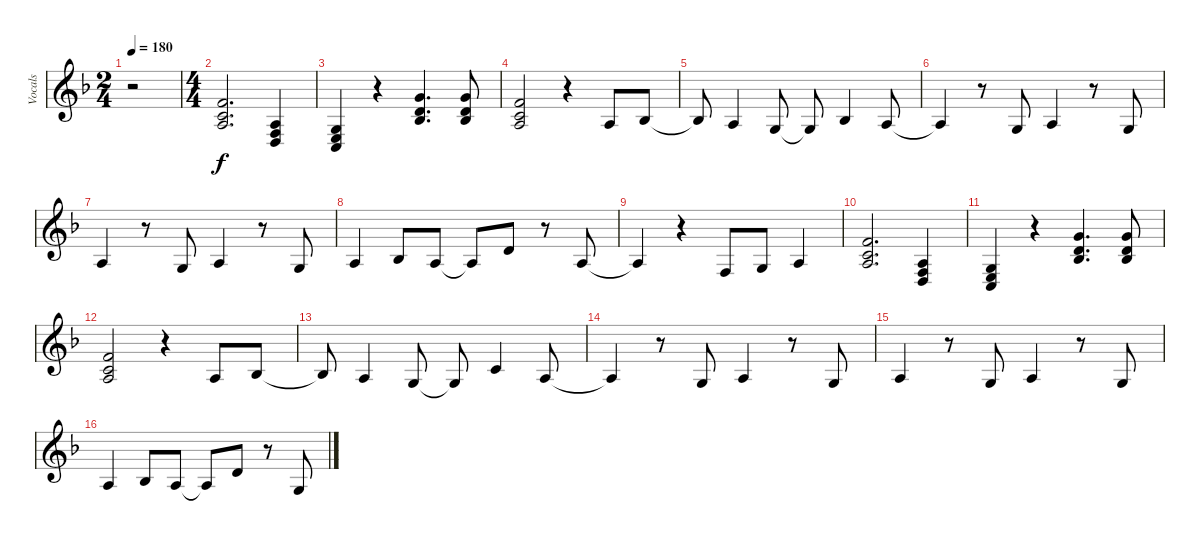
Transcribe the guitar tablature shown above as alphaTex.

\track ("Vocals" "Vocals") {instrument flute}
\staff {score}
\tuning (E4 B3 G3 D3 A2 E2) {hide}
\ts (2 4)
\tempo 180
\clef g2
\ks f
r.2{dy f} |
\ts (4 4)
(1.1 1.2 2.3).2{d} (2.3 3.4 5.5).4 |
(0.3 2.4 3.5).4 r.4 (3.1 3.2 3.3).4{d} (3.1 3.2 3.3).8 |
(1.1 1.2 2.3).2 r.4 2.3.8 3.3.8 |
3.3{t}.8 2.3.4 0.3.8 0.3{t}.8 3.3.4 2.3.8 |
2.3{t}.4 r.8 0.3.8 2.3.4 r.8 0.3.8 |
2.3.4 r.8 0.3.8 2.3.4 r.8 0.3.8 |
2.3.4 3.3.8 2.3.8 2.3{t}.8 3.2.8 r.8 2.3.8 |
2.3{t}.4 r.4 3.4.8 0.3.8 2.3.4 |
(1.1 1.2 2.3).2{d} (2.3 3.4 5.5).4 |
(0.3 2.4 3.5).4 r.4 (3.1 3.2 3.3).4{d} (3.1 3.2 3.3).8 |
(1.1 1.2 2.3).2 r.4 2.3.8 3.3.8 |
3.3{t}.8 2.3.4 0.3.8 0.3{t}.8 1.2.4 2.3.8 |
2.3{t}.4 r.8 0.3.8 2.3.4 r.8 0.3.8 |
2.3.4 r.8 0.3.8 2.3.4 r.8 0.3.8 |
2.3.4 3.3.8 2.3.8 2.3{t}.8 3.2.8 r.8 0.3.8
